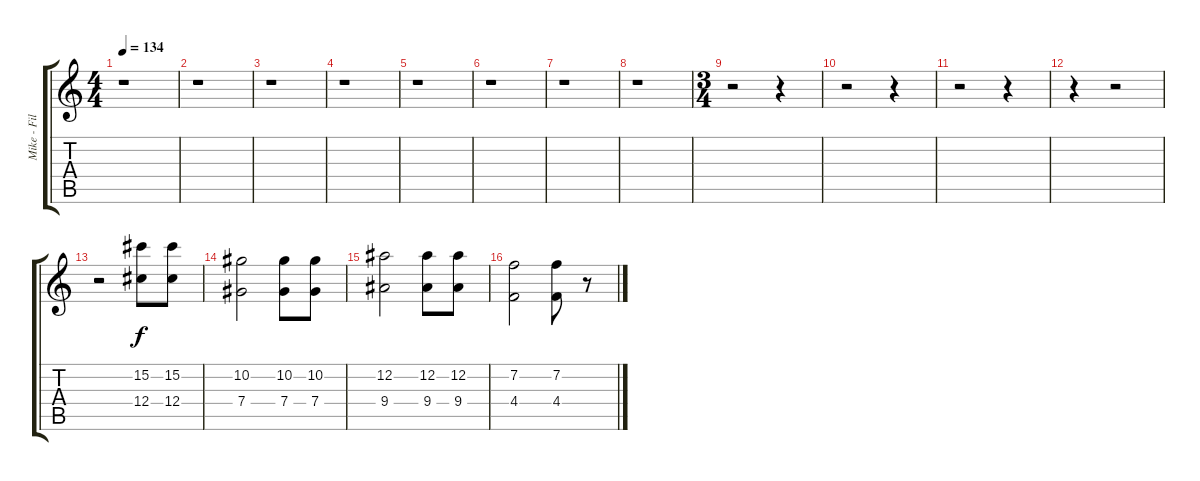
\track ("Mike - Fills" "Mike - Fil") {instrument distortionguitar}
\staff {score tabs}
\tuning (Eb4 Bb3 Gb3 Db3 Ab2 Eb2) {hide}
\ts (4 4)
\tempo 134
\clef g2
\ks c
r.1{dy f} |
r.1 |
r.1 |
r.1 |
r.1 |
r.1 |
r.1 |
r.1 |
\ts (3 4)
r.2 r.4 |
r.2 r.4 |
r.2 r.4 |
r.4 r.2 |
r.2 (15.2 12.4).8 (15.2 12.4).8 |
(10.2 7.4).2 (10.2 7.4).8 (10.2 7.4).8 |
(12.2 9.4).2 (12.2 9.4).8 (12.2 9.4).8 |
(7.2 4.4).2 (7.2 4.4).8 r.8
